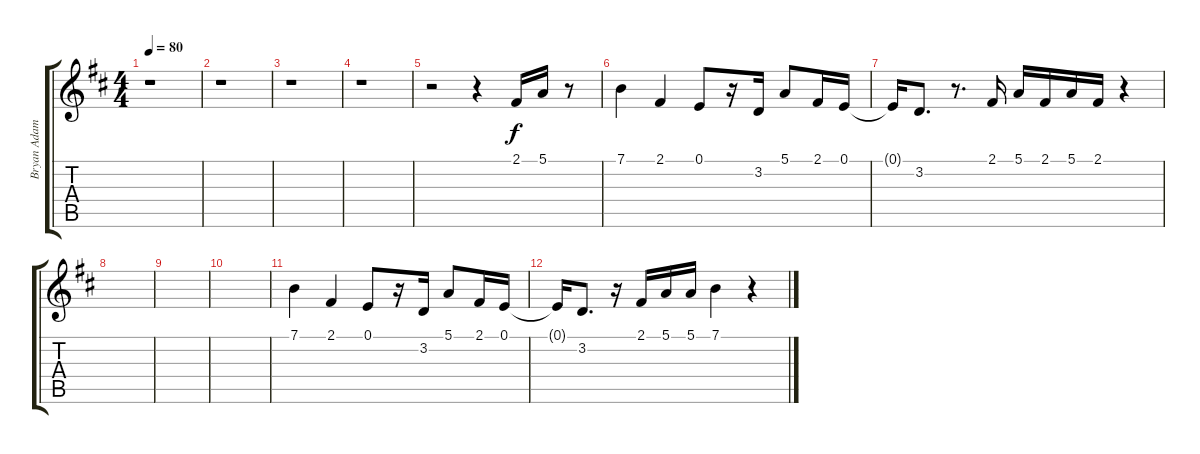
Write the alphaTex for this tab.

\track ("Bryan Adams" "Bryan Adam") {instrument baritonesax}
\staff {score tabs}
\tuning (E4 B3 G3 D3 A2 E2) {hide}
\ts (4 4)
\tempo 80
\clef g2
\ks d
r.1{dy f} |
r.1 |
r.1 |
r.1 |
r.2 r.4 2.1.16 5.1.16 r.8 |
7.1.4 2.1.4 0.1.8 r.16 3.2.16 5.1.8 2.1.16 0.1.16 |
0.1{t}.16 3.2.8{d} r.8{d} 2.1.16 5.1.16 2.1.16 5.1.16 2.1.16 r.4 |
|
|
|
7.1.4 2.1.4 0.1.8 r.16 3.2.16 5.1.8 2.1.16 0.1.16 |
0.1{t}.16 3.2.8{d} r.16 2.1.16 5.1.16 5.1.16 7.1.4 r.4
